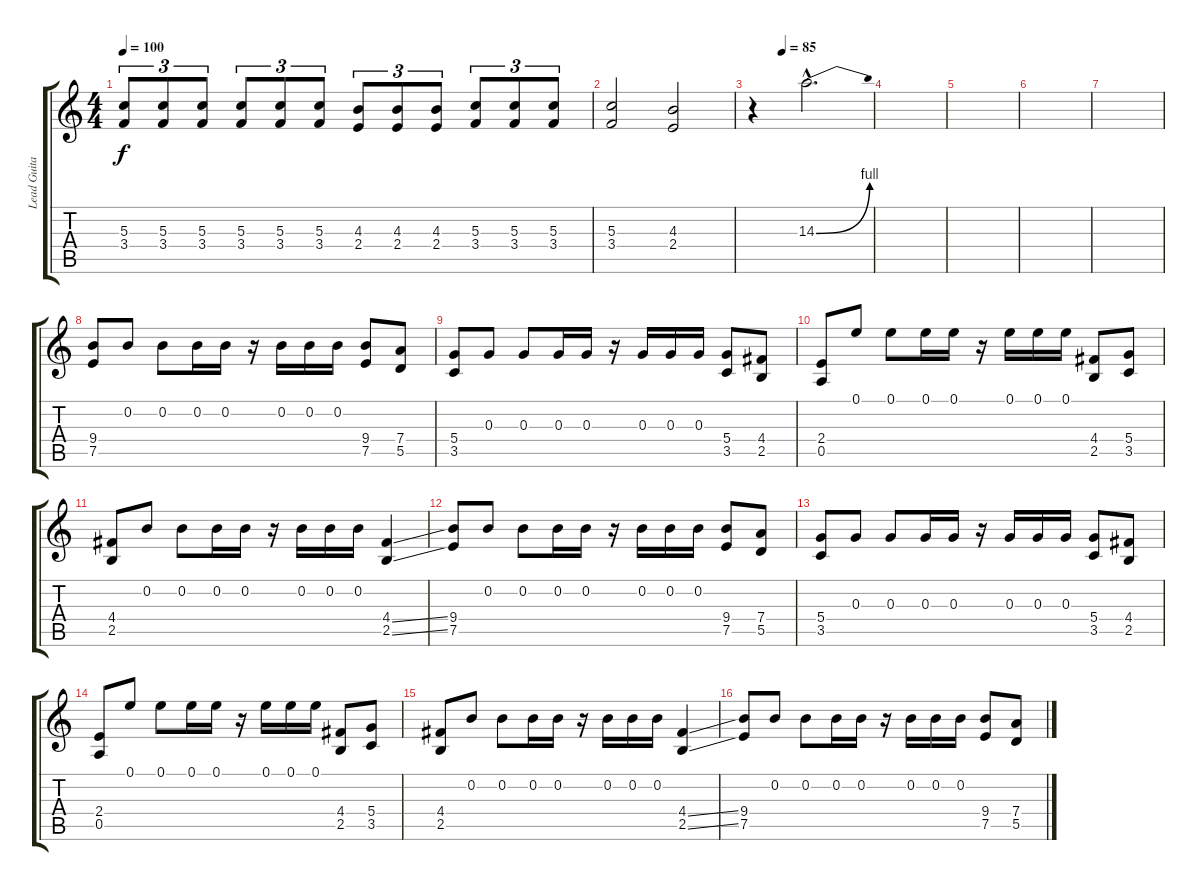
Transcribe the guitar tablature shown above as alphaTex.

\track ("Lead Guitar II" "Lead Guita") {instrument distortionguitar}
\staff {score tabs}
\tuning (E4 B3 G3 D3 A2 E2) {hide}
\ts (4 4)
\tempo 100
\clef g2
\ks c
(5.3 3.4).8{tu (3 2) dy f} (5.3 3.4).8{tu (3 2)} (5.3 3.4).8{tu (3 2)} (5.3 3.4).8{tu (3 2)} (5.3 3.4).8{tu (3 2)} (5.3 3.4).8{tu (3 2)} (4.3 2.4).8{tu (3 2)} (4.3 2.4).8{tu (3 2)} (4.3 2.4).8{tu (3 2)} (5.3 3.4).8{tu (3 2)} (5.3 3.4).8{tu (3 2)} (5.3 3.4).8{tu (3 2)} |
(5.3 3.4).2 (4.3 2.4).2 |
\tempo (85 0.25)
r.4 14.3{be (bend 0 0 60 4) hac}.2{d} |
|
|
|
|
(9.4 7.5).8{volume 12} 0.2.8 0.2.8 0.2.16 0.2.16 r.16 0.2.16 0.2.16 0.2.16 (9.4 7.5).8 (7.4 5.5).8 |
(5.4 3.5).8 0.3.8 0.3.8 0.3.16 0.3.16 r.16 0.3.16 0.3.16 0.3.16 (5.4 3.5).8 (4.4 2.5).8 |
(2.4 0.5).8 0.1.8 0.1.8 0.1.16 0.1.16 r.16 0.1.16 0.1.16 0.1.16 (4.4 2.5).8 (5.4 3.5).8 |
(4.4 2.5).8 0.2.8 0.2.8 0.2.16 0.2.16 r.16 0.2.16 0.2.16 0.2.16 (4.4{ss} 2.5{ss}).4 |
(9.4 7.5).8{volume 12} 0.2.8 0.2.8 0.2.16 0.2.16 r.16 0.2.16 0.2.16 0.2.16 (9.4 7.5).8 (7.4 5.5).8 |
(5.4 3.5).8 0.3.8 0.3.8 0.3.16 0.3.16 r.16 0.3.16 0.3.16 0.3.16 (5.4 3.5).8 (4.4 2.5).8 |
(2.4 0.5).8 0.1.8 0.1.8 0.1.16 0.1.16 r.16 0.1.16 0.1.16 0.1.16 (4.4 2.5).8 (5.4 3.5).8 |
(4.4 2.5).8 0.2.8 0.2.8 0.2.16 0.2.16 r.16 0.2.16 0.2.16 0.2.16 (4.4{ss} 2.5{ss}).4 |
(9.4 7.5).8{volume 12} 0.2.8 0.2.8 0.2.16 0.2.16 r.16 0.2.16 0.2.16 0.2.16 (9.4 7.5).8 (7.4 5.5).8
